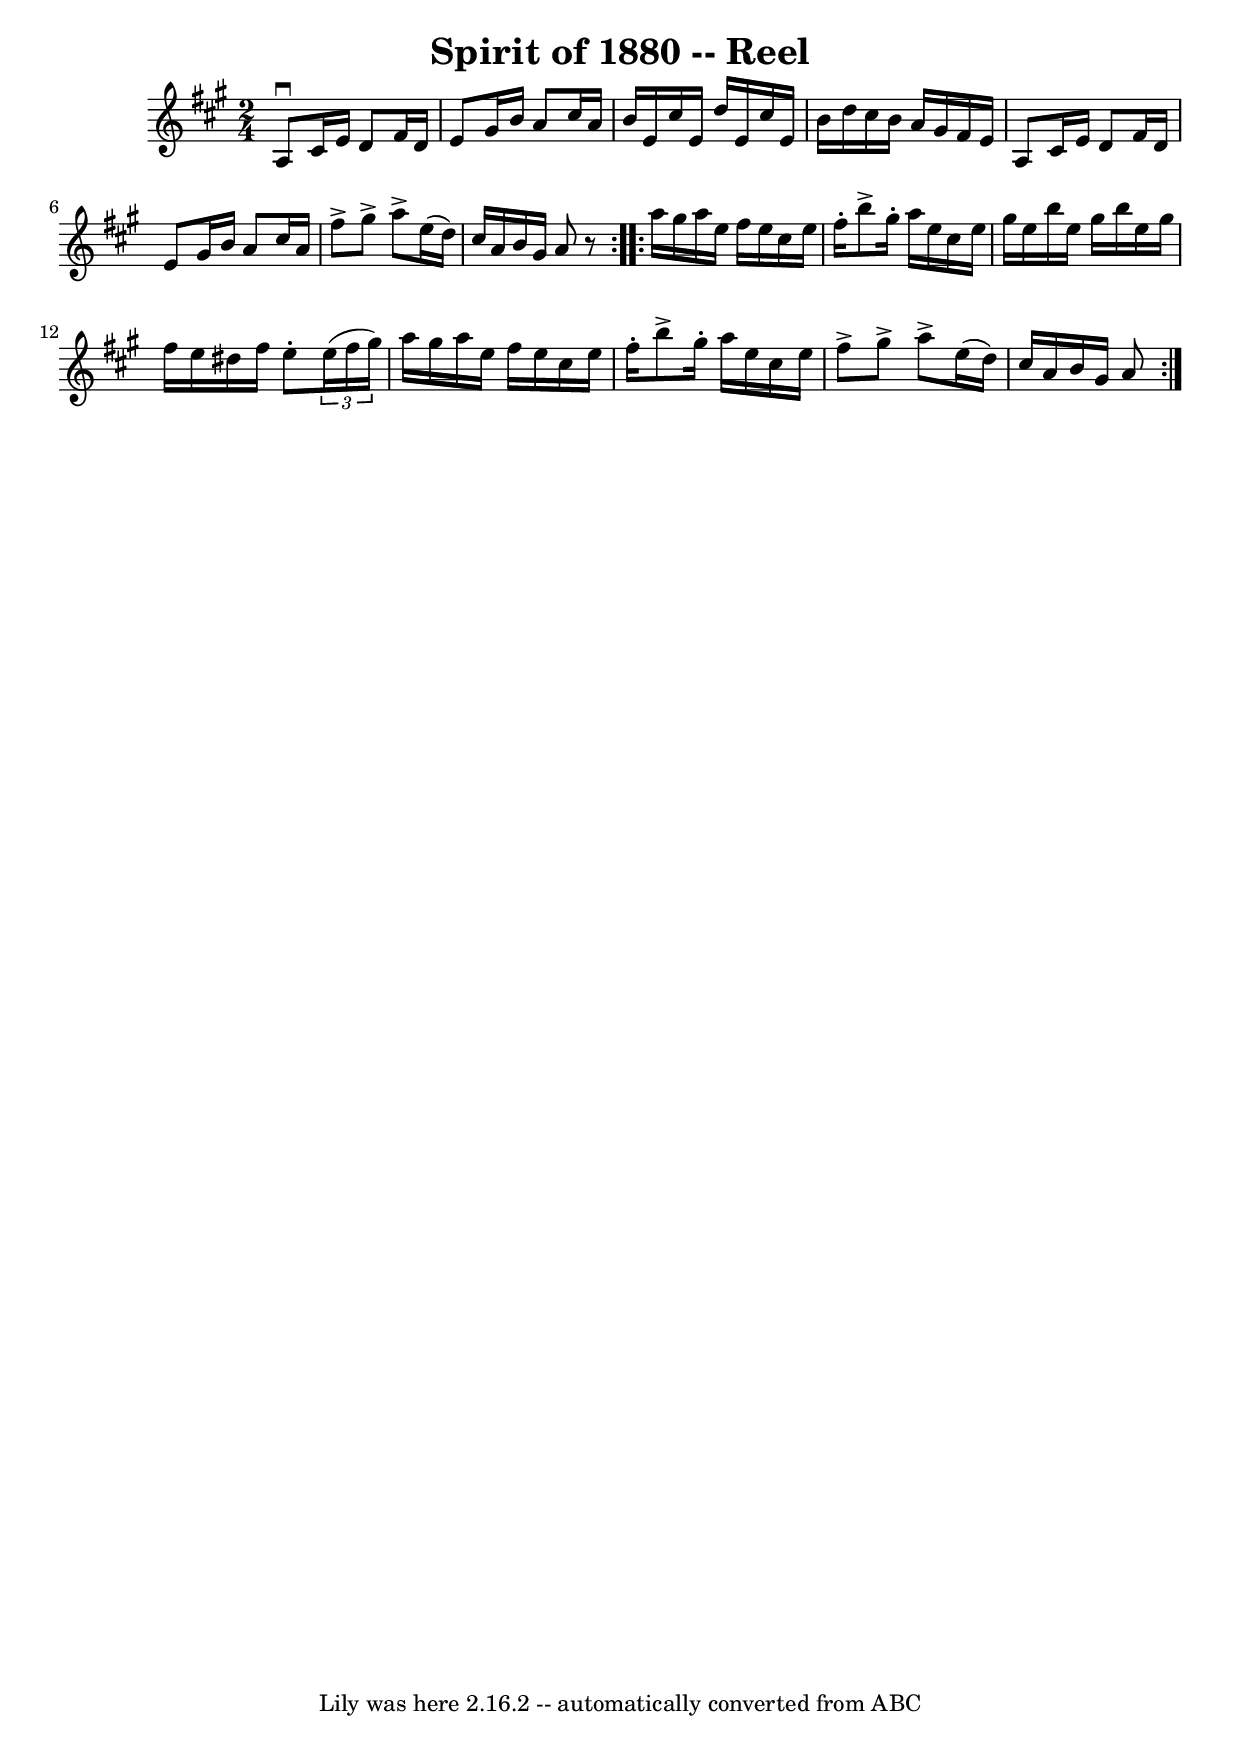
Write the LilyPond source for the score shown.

\version "2.16.2"
\include "Mammoth.ily"
\header {
  %% book = "Ryan's Mammoth Collection"
  crossRefNumber = "1"
  footnotes = "\\\\170"
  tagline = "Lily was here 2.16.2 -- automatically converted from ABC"
  title = "Spirit of 1880 -- Reel"

}
voicedefault =  {



  \repeat volta 2 {

    \time 2/4 
    \key a \major
    a8^\downbow cis'16 e'16 d'8 fis'16    
    d'16    |
    e'8 gis'16 b'16 a'8 cis''16 a'16    |
    
    b'16 e'16 cis''16 e'16 d''16 e'16 cis''16 e'16    
    |
    b'16 d''16 cis''16 b'16 a'16 gis'16 fis'16 e'16 
    |
    a8 cis'16 e'16 d'8 fis'16 d'16    |
    e'8 
    gis'16 b'16 a'8 cis''16 a'16    |
    fis''8^\accent   
    gis''8^\accent a''8^\accent e''16 (d''16)   |
    cis''16    
    a'16 b'16 gis'16 a'8    r8   
  } 
  \repeat volta 2 {
    a''16 gis''16  
    a''16 e''16 fis''16 e''16 cis''16 e''16    |
    fis''16-. b''8^\accent gis''16-. a''16 e''16 cis''16 e''16    
    |
    gis''16 e''16 b''16 e''16 gis''16 b''16 e''16    
    gis''16    |
    fis''16 e''16 dis''16 fis''16 e''8-.   
    \times 2/3 { e''16 (fis''16 gis''16) 
	       }   |
    a''16    
    gis''16 a''16 e''16 fis''16 e''16 cis''16 e''16    |
    
    fis''16-. b''8^\accent gis''16-. a''16 e''16 cis''16 e''16    
    |
    fis''8^\accent gis''8^\accent a''8^\accent e''16 (d''16-)   |
    cis''16 a'16 b'16 gis'16 a'8  
  }   

}

\score{
  <<

    \context Staff="default"
    {
      \voicedefault 
      
    }

  >>
  \layout {
    
  }
  \midi {
  }

}
